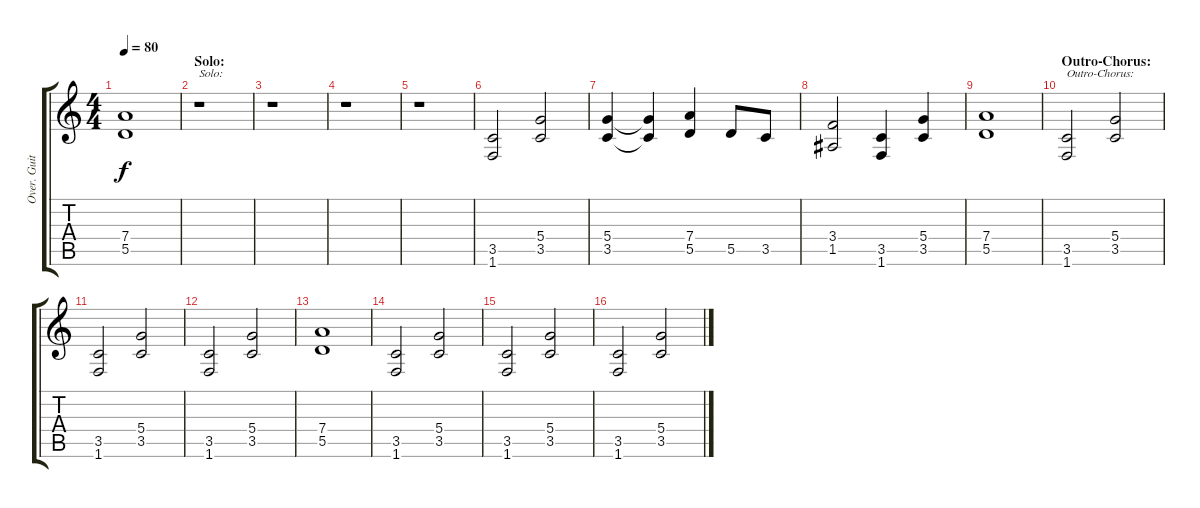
\track ("Over. Guitar 2" "Over. Guit") {instrument overdrivenguitar}
\staff {score tabs}
\tuning (E4 B3 G3 D3 A2 E2) {hide}
\ts (4 4)
\tempo 80
\clef g2
\ks c
(7.4 5.5).1{dy f} |
\section ("" "Solo:")
r.1{txt "Solo:"} |
r.1 |
r.1 |
r.1 |
(3.5 1.6).2 (5.4 3.5).2 |
(5.4 3.5).4 (5.4{t} 3.5{t}).4 (7.4 5.5).4 5.5.8 3.5.8 |
(3.4 1.5).2 (3.5 1.6).4 (5.4 3.5).4 |
(7.4 5.5).1 |
\section ("" "Outro-Chorus:")
(3.5 1.6).2{txt "Outro-Chorus:"} (5.4 3.5).2 |
(3.5 1.6).2 (5.4 3.5).2 |
(3.5 1.6).2 (5.4 3.5).2 |
(7.4 5.5).1 |
(3.5 1.6).2 (5.4 3.5).2 |
(3.5 1.6).2 (5.4 3.5).2 |
(3.5 1.6).2 (5.4 3.5).2
